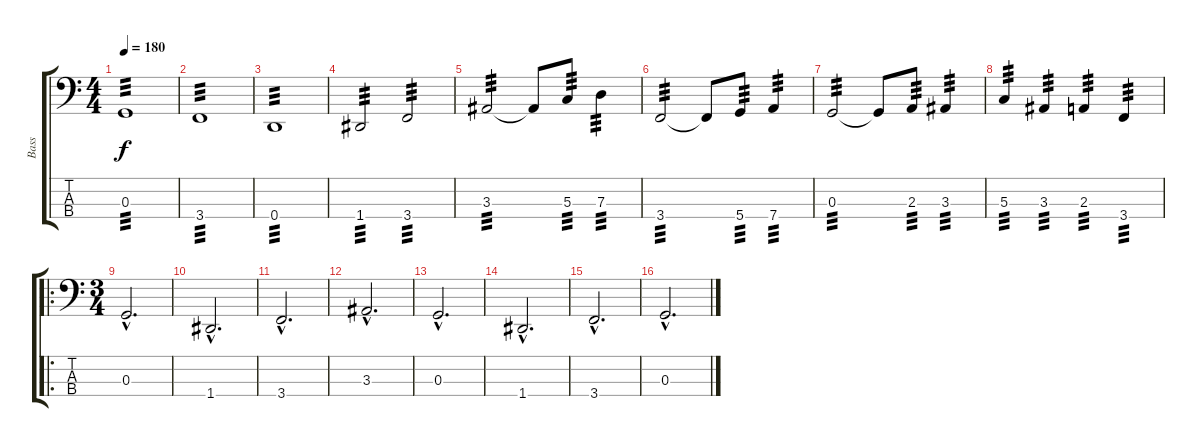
\track ("Bass" "Bass") {instrument electricbasspick}
\staff {score tabs}
\tuning (F2 C2 G1 D1) {hide}
\ts (4 4)
\tempo 180
\clef f4
\ks c
0.3.1{tp 3 dy f} |
3.4.1{tp 3} |
0.4.1{tp 3} |
1.4.2{tp 3} 3.4.2{tp 3} |
3.3.2{tp 3} 3.3{t}.8 5.3.8{tp 3} 7.3.4{tp 3} |
3.4.2{tp 3} 3.4{t}.8 5.4.8{tp 3} 7.4.4{tp 3} |
0.3.2{tp 3} 0.3{t}.8 2.3.8{tp 3} 3.3.4{tp 3} |
5.3.4{tp 3} 3.3.4{tp 3} 2.3.4{tp 3} 3.4.4{tp 3} |
\ro
\ts (3 4)
0.3{hac}.2{d} |
1.4{hac}.2{d} |
3.4{hac}.2{d} |
3.3{hac}.2{d} |
0.3{hac}.2{d} |
1.4{hac}.2{d} |
3.4{hac}.2{d} |
0.3{hac}.2{d}
